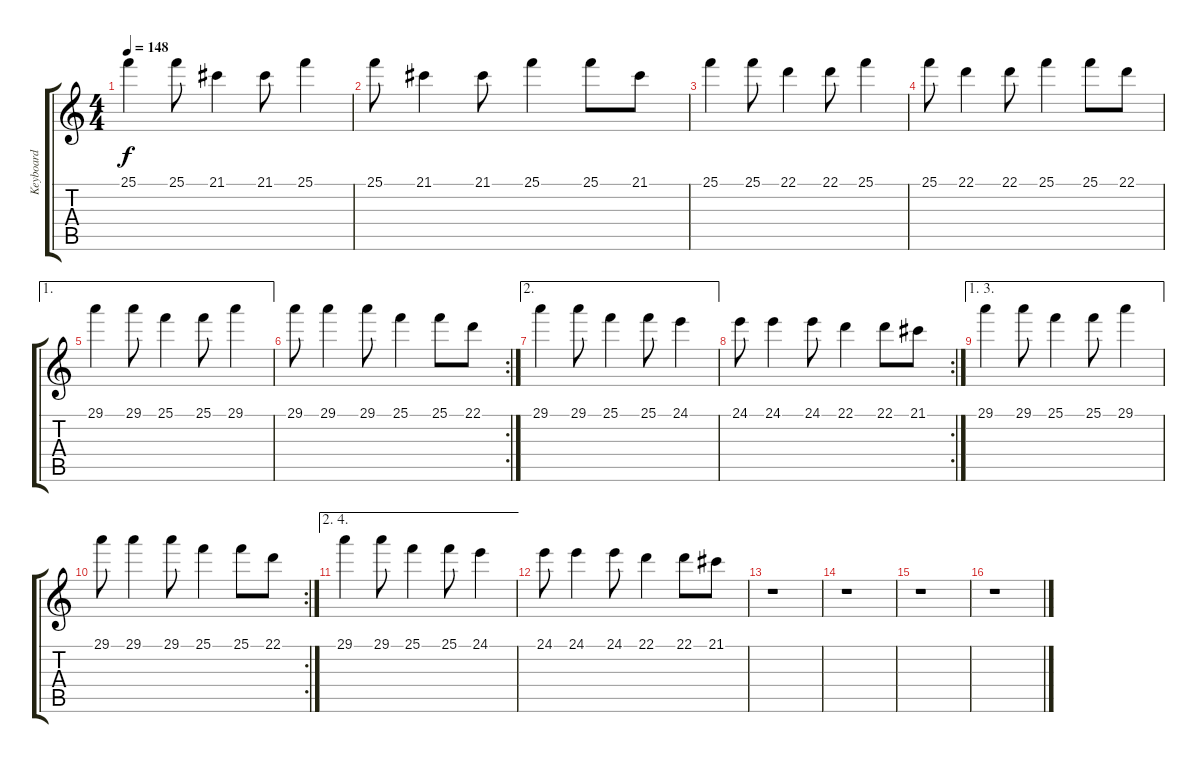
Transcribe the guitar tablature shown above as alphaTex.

\track ("Keyboard" "Keyboard") {instrument stringensemble1}
\staff {score tabs}
\tuning (E4 B3 G3 D3 A2 E2) {hide}
\ts (4 4)
\tempo 148
\clef g2
\ks c
25.1.4{dy f} 25.1.8 21.1.4 21.1.8 25.1.4 |
25.1.8 21.1.4 21.1.8 25.1.4 25.1.8 21.1.8 |
25.1.4 25.1.8 22.1.4 22.1.8 25.1.4 |
25.1.8 22.1.4 22.1.8 25.1.4 25.1.8 22.1.8 |
\ae 1
29.1.4 29.1.8 25.1.4 25.1.8 29.1.4 |
\rc 2
29.1.8 29.1.4 29.1.8 25.1.4 25.1.8 22.1.8 |
\ae 2
29.1.4 29.1.8 25.1.4 25.1.8 24.1.4 |
\rc 2
24.1.8 24.1.4 24.1.8 22.1.4 22.1.8 21.1.8 |
\ae (1 3)
29.1.4 29.1.8 25.1.4 25.1.8 29.1.4 |
\rc 2
29.1.8 29.1.4 29.1.8 25.1.4 25.1.8 22.1.8 |
\ae (2 4)
29.1.4 29.1.8 25.1.4 25.1.8 24.1.4 |
24.1.8 24.1.4 24.1.8 22.1.4 22.1.8 21.1.8 |
r.1 |
r.1 |
r.1 |
r.1
